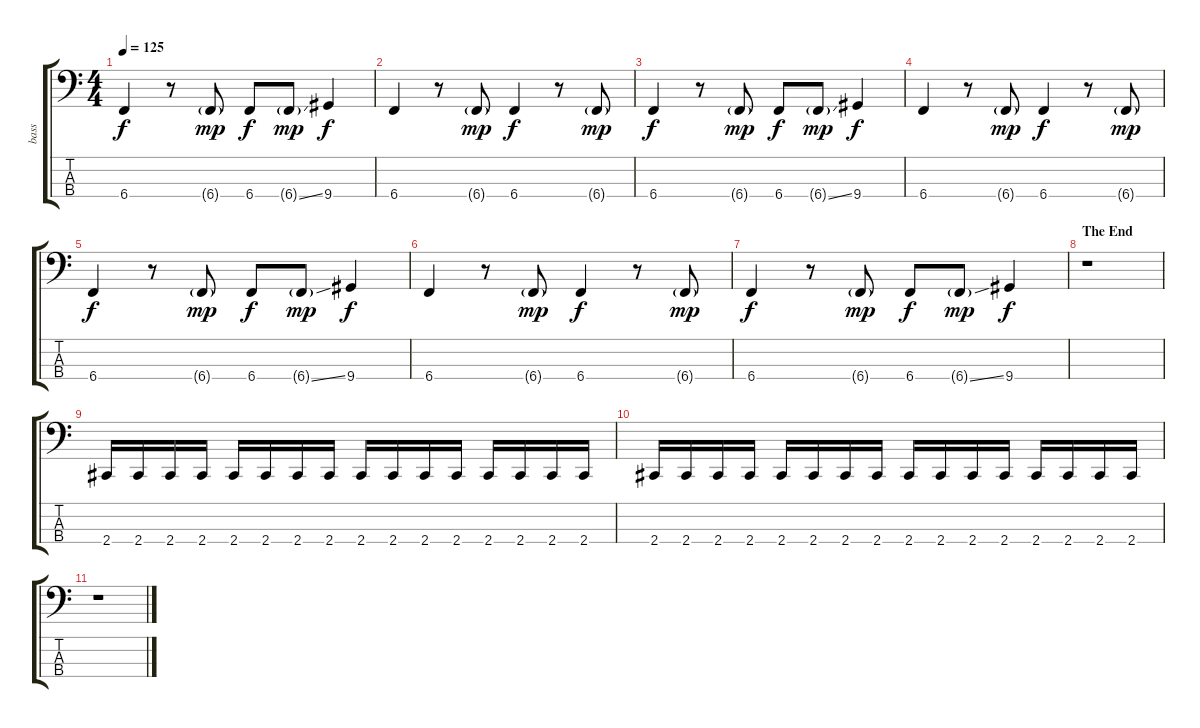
\track ("bass" "bass") {instrument electricbasspick}
\staff {score tabs}
\tuning (E2 B1 Gb1 B0) {hide}
\ts (4 4)
\tempo 125
\clef f4
\ks c
6.4.4{dy f} r.8 6.4{g}.8{dy mp} 6.4.8{dy f} 6.4{ss g}.8{dy mp} 9.4.4{dy f} |
6.4.4 r.8 6.4{g}.8{dy mp} 6.4.4{dy f} r.8 6.4{g}.8{dy mp} |
6.4.4{dy f} r.8 6.4{g}.8{dy mp} 6.4.8{dy f} 6.4{ss g}.8{dy mp} 9.4.4{dy f} |
6.4.4 r.8 6.4{g}.8{dy mp} 6.4.4{dy f} r.8 6.4{g}.8{dy mp} |
6.4.4{dy f} r.8 6.4{g}.8{dy mp} 6.4.8{dy f} 6.4{ss g}.8{dy mp} 9.4.4{dy f} |
6.4.4 r.8 6.4{g}.8{dy mp} 6.4.4{dy f} r.8 6.4{g}.8{dy mp} |
6.4.4{dy f} r.8 6.4{g}.8{dy mp} 6.4.8{dy f} 6.4{ss g}.8{dy mp} 9.4.4{dy f} |
\section ("" "The End")
r.1 |
2.4.16 2.4.16 2.4.16 2.4.16 2.4.16 2.4.16 2.4.16 2.4.16 2.4.16 2.4.16 2.4.16 2.4.16 2.4.16 2.4.16 2.4.16 2.4.16 |
2.4.16 2.4.16 2.4.16 2.4.16 2.4.16 2.4.16 2.4.16 2.4.16 2.4.16 2.4.16 2.4.16 2.4.16 2.4.16 2.4.16 2.4.16 2.4.16 |
r.1
